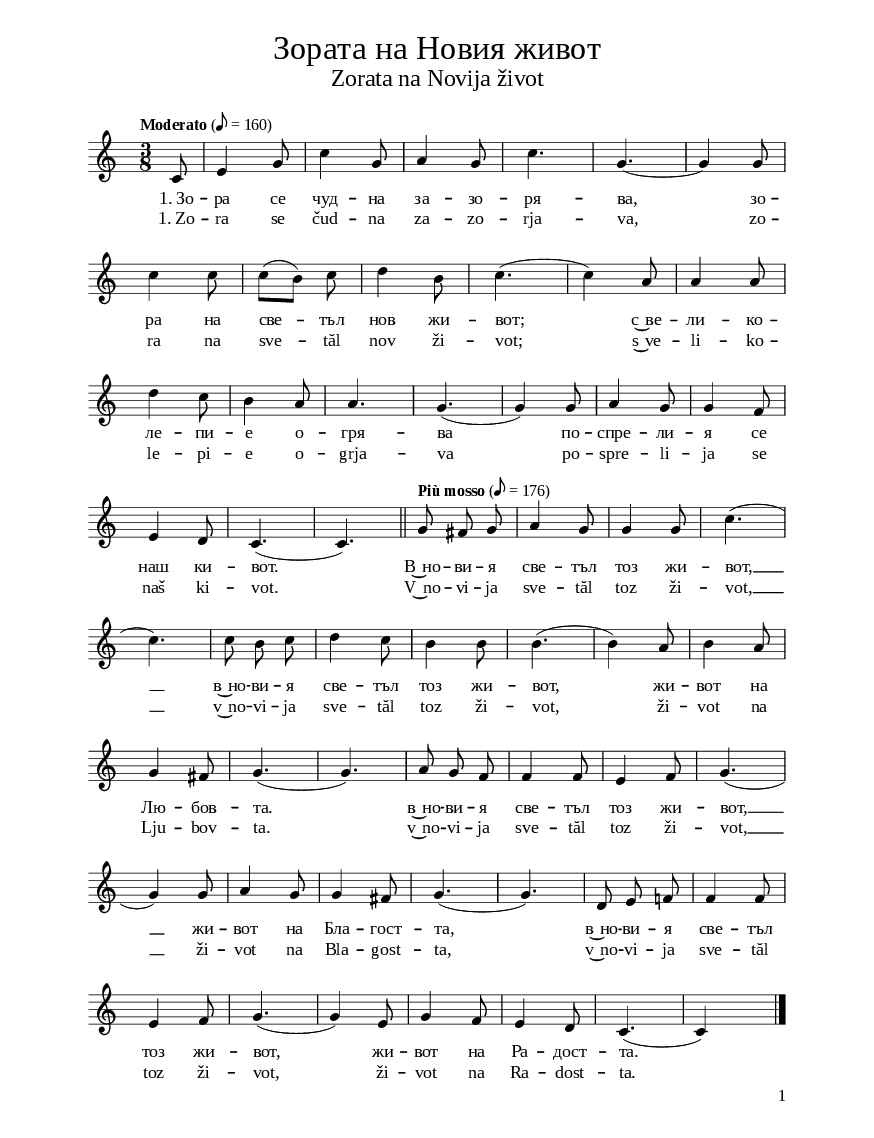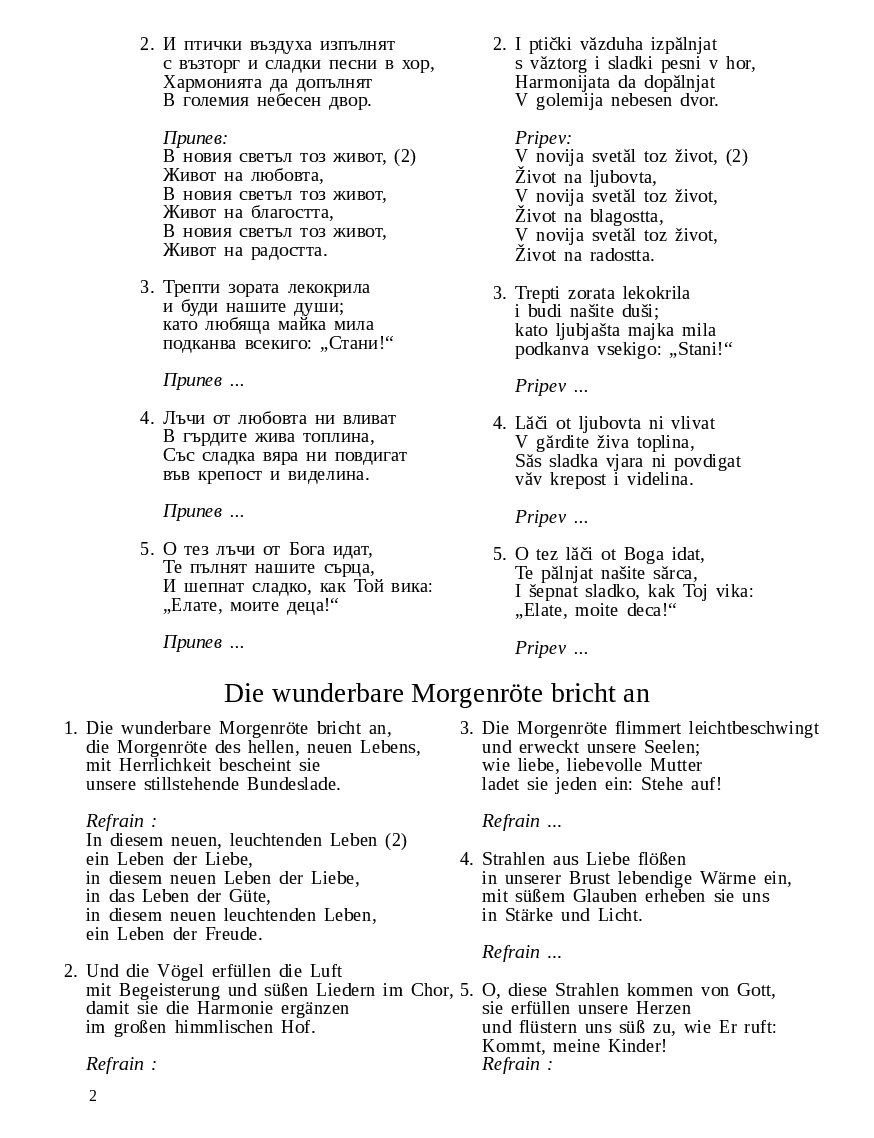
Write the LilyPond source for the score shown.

\version "2.24.1"

% include paper part and global functions
\include "include/globals.ily"

\bookpart {
  \label #'ref016
  \tocItem \markup "Зората на Новия живот – Zorata na Novija život"
  \include "include/bookpart-paper.ily"
  \score {
    \include "include/score-layout.ily"

    \new Voice \absolute  {
      \clef treble
      \key c \major
      \time 3/8
      \tempoFunc "Moderato" 8 "160"
      \partial 8
      \autoBeamOff
      c'8 |e'4 g'8|c''4 g'8 |a'4 g'8 |c''4.| g'4. ~ |  g'4 g'8 |\break
      c''4 c''8| \once \autoBeamOn c''8 ([  b'8  ])  \noBeam  c''8 |d''4 b'8  |c''4. ( | c''4 ) a'8| a'4 a'8| \break
      d''4  c''8| b'4 a'8| a'4. | g'4. ( |g'4 ) g'8 | a'4 g'8 | g'4 f'8 | \break
      e'4 d'8| c'4. ( | c'4. ) | \bar "||"
      \tempoFunc "Più mosso" 8 "176"
      g'8  fis'8 g'8 | a'4 g'8 | g'4 g'8 | c''4. (| \break
      c''4. ) | c''8 b'8 c''8| d''4 c''8 | b'4  b'8 | b'4.  (| b'4 )  a'8| b'4 a'8 | \break
      g'4 fis'8 | g'4. (| g'4. ) | a'8 g'8 f'8 | f'4 f'8 | e'4 f'8 | g'4. (| \break
      g'4 ) g'8 | a'4 g'8 | g'4 fis'8 | g'4. (| g'4. )| d'8 e'8 f'!8| f'4 f'8 | \break
      e'4 f'8 | g'4. (|g'4 ) e'8 | g'4 f'8 | e'4 d'8 | c'4. ( | c' 4 ) s8 | \bar "|."
    }

    \addlyrics {
      "1. Зо" -- ра се чуд -- на за -- зо -- ря -- ва, зо --
      ра на све -- тъл нов жи -- вот; с~ве -- ли -- ко --
      ле -- пи -- е о -- гря -- ва по -- спре -- ли -- я се
      наш ки -- вот. В~но -- ви -- я све -- тъл тоз жи -- вот, __
      в~но -- ви -- я све -- тъл тоз жи -- вот, жи -- вот на
      Лю -- бов -- та.  в~но -- ви -- я све -- тъл тоз жи -- вот, __
      жи -- вот на Бла -- гост -- та, в~но -- ви -- я све -- тъл
      тоз жи -- вот, жи -- вот на Ра -- дост -- та.
    }

   \addlyrics {
      "1. Zo" -- ra se čud -- na za -- zo -- rja -- va, zo --
      ra na sve -- tăl nov ži -- vot; s~ve -- li -- ko --
      le -- pi -- e o -- grja -- va po -- spre -- li -- ja se
      naš ki -- vot. V~no -- vi -- ja sve -- tăl toz ži -- vot, __
      v~no -- vi -- ja sve -- tăl toz ži -- vot, ži -- vot na
      Lju -- bov -- ta.  v~no -- vi -- ja sve -- tăl toz ži -- vot, __
      ži -- vot na Bla -- gost -- ta, v~no -- vi -- ja sve -- tăl
      toz ži -- vot, ži -- vot na Ra -- dost -- ta.
    }

    \header {
      title = \titleFunc "Зората на Новия живот" "Zorata na Novija život"
    }

    \midi{}
  } % score

  \pageBreak

  \markup \fontsize #+1.7 {
    \hspace #5
    \override #'(baseline-skip . 1.8)
    \column {
      \line { 2. И птички въздуха изпълнят }
      \line {   "   " с възторг и сладки песни в хор, }
      \line {   "   " Хармонията да допълнят }
      \line {   "   " В големия небесен двор.}

      \line { " " }
      \line { "   " \italic {Припев: } }
      \line {  "   " В новия светъл тоз живот, (2) }
      \line { "   " Живот на любовта, }
      \line {  "   " В новия светъл тоз живот,}
      \line { "   " Живот на благостта, }
      \line { "   "  В новия светъл тоз живот,}
      \line {  "   " Живот на радостта.}
      \line { " " }

      \line { 3. Трепти зората лекокрила  }
      \line {   "   " и буди нашите души; }
      \line {   "   " като любяща майка мила}
      \line {   "   " подканва всекиго: „Стани!“}

      \line { " " }
      \line { "   " \italic {Припев ...} }
      \line { " " }

      \line { 4. Лъчи от любовта ни вливат }
      \line {   "   " В гърдите жива топлина, }
      \line {   "   " Със сладка вяра ни повдигат }
      \line {   "   " във крепост и виделина. }

      \line { " " }
      \line { "   " \italic {Припев ...} }
      \line { " " }

      \line { 5.  О тез лъчи от Бога идат, }
      \line {   "   " Те пълнят нашите сърца, }
      \line {   "   " И шепнат сладко, как Той вика: }
      \line {   "   " „Елате, моите деца!“ }
      \line { " " }
      \line { "   " \italic {Припев ...} }
      \line { " " }
    }

    \hspace #5
    \override #'(baseline-skip . 1.8)
        \column {
      \line { 2. I ptički văzduha izpălnjat }
      \line {   "   " s văztorg i sladki pesni v hor, }
      \line {   "   " Harmonijata da dopălnjat }
      \line {   "   " V golemija nebesen dvor.}

      \line { " " }
      \line { "   " \italic {Pripev: } }
      \line {  "   " V novija svetăl toz život, (2) }
      \line { "   " Život na ljubovta, }
      \line {  "   " V novija svetăl toz život,}
      \line { "   " Život na blagostta, }
      \line { "   "  V novija svetăl toz život,}
      \line {  "   " Život na radostta.}
      \line { " " }

      \line { 3. Trepti zorata lekokrila  }
      \line {   "   " i budi našite duši; }
      \line {   "   " kato ljubjašta majka mila}
      \line {   "   " podkanva vsekigo: „Stani!“}

      \line { " " }
      \line { "   " \italic {Pripev ...} }
      \line { " " }

      \line { 4. Lăči ot ljubovta ni vlivat }
      \line {   "   " V gărdite živa toplina, }
      \line {   "   " Săs sladka vjara ni povdigat }
      \line {   "   " văv krepost i videlina. }

      \line { " " }
      \line { "   " \italic {Pripev ...} }
      \line { " " }

      \line { 5.  O tez lăči ot Boga idat, }
      \line {   "   " Te pălnjat našite sărca, }
      \line {   "   " I šepnat sladko, kak Toj vika: }
      \line {   "   " „Elate, moite deca!“ }
      \line { " " }
      \line { "   " \italic {Pripev ...} }
      \line { " " }
    } %column
  } % markup

  \markup \empty-one

  % include foreign translation(s) of the song
  \version "2.24.0"

\markup \fill-line { \fontsize #deTitleFontSize "Die wunderbare Morgenröte bricht an" }
\markup \null
\markup \fontsize #+1.7 {

  \hspace #-3
  \vspace #0.5
  \override #'(baseline-skip . 1.8)

  \column {
    \line { 1. Die wunderbare Morgenröte bricht an, }
    \line {   "   " die Morgenröte des hellen, neuen Lebens, }
    \line {   "   " mit Herrlichkeit bescheint sie}
    \line {   "   " unsere stillstehende Bundeslade.}
    \line { " " }
      \line { "   " \italic { Refrain :}  }
    \line {    "   "In diesem neuen, leuchtenden Leben (2) }
    \line {   "   "ein Leben der Liebe, }
    \line {   "   " in diesem neuen Leben der Liebe, }
    \line {   "   " in das Leben der Güte, }
    \line {   "   "in diesem neuen leuchtenden Leben, }
    \line {   "   "ein Leben der Freude.}

      \line { " " }
      \line { 2. Und die Vögel erfüllen die Luft }
      \line {   "   "mit Begeisterung und süßen Liedern im Chor, }
      \line {   "   " damit sie die Harmonie ergänzen }
      \line {   "   " im großen himmlischen Hof. }
      \line { " " }

      \line { "   " \italic { Refrain :}  }
   
    }
     \override #'(baseline-skip . 1.8)

    \column {
      
      \line { 3. Die Morgenröte flimmert leichtbeschwingt }
      \line {   "   " und erweckt unsere Seelen; }
      \line {   "   " wie liebe, liebevolle Mutter }
      \line {   "   " ladet sie jeden ein: Stehe auf! }

      \line { " " }
      \line { "   " \italic { Refrain } ... }
       \line { " " }
      
      \line { 4. Strahlen aus Liebe flößen }
      \line {   "   " in unserer Brust lebendige Wärme ein, }
      \line {   "   " mit süßem Glauben erheben sie uns }
      \line {   "   " in Stärke und Licht.}

      \line { " " }
      \line { "   " \italic { Refrain } ... }

      \line { " " }
      \line { 5. O, diese Strahlen kommen von Gott, }
      \line {   "   " sie erfüllen unsere Herzen }
      \line {   "   " und flüstern uns süß zu, wie Er ruft: }
      \line {   "   " Kommt, meine Kinder!}
       \line { "   " \italic { Refrain :}  }

    }
}


} % bookpart
